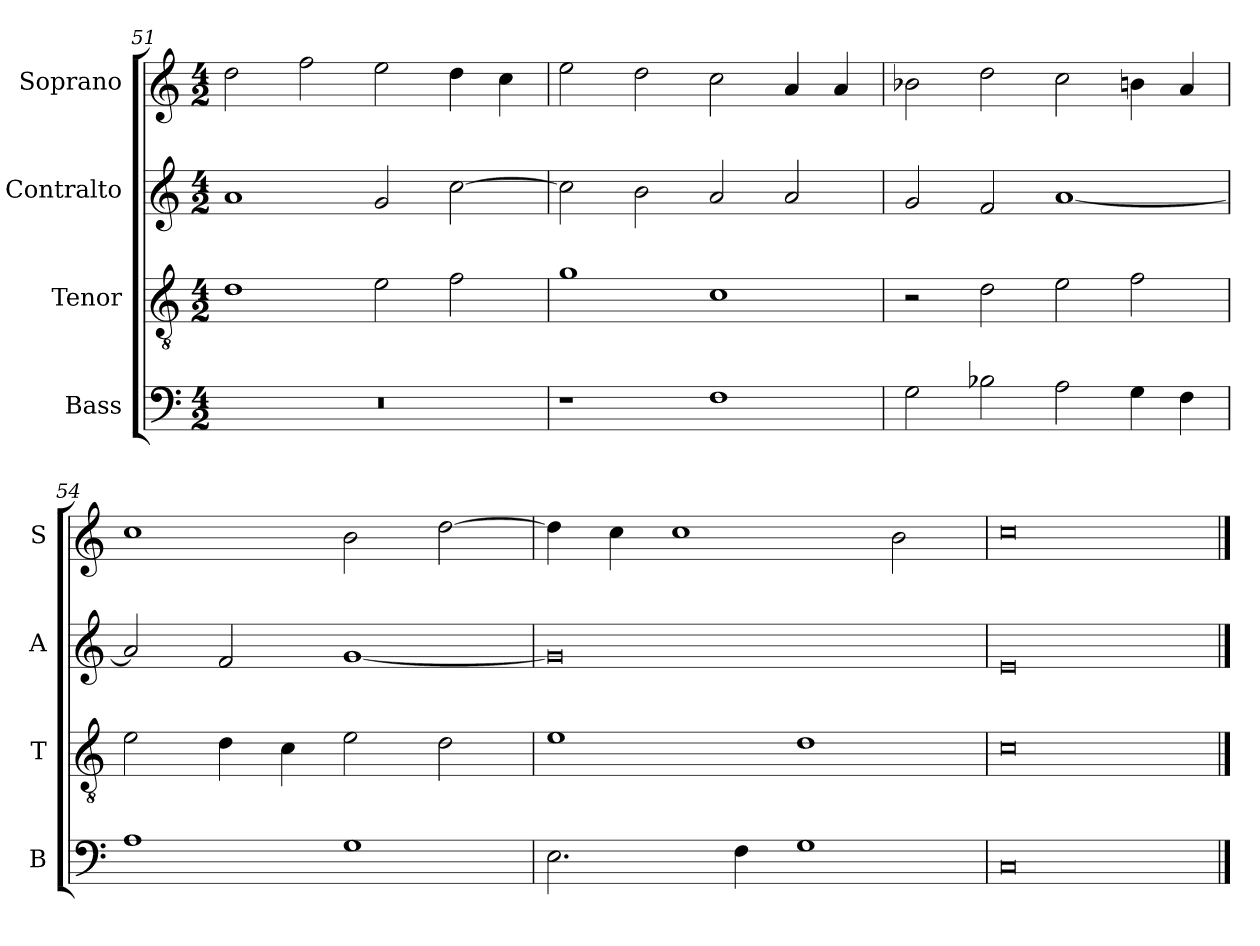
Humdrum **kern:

**kern	**kern	**kern	**kern
*part4	*part3	*part2	*part1
*staff4	*staff3	*staff2	*staff1
*I"Bass	*I"Tenor	*I"Contralto	*I"Soprano
*I'B	*I'T	*I'A	*I'S
*clefF4	*clefGv2	*clefG2	*clefG2
*k[]	*k[]	*k[]	*k[]
*C:ion	*C:ion	*C:ion	*C:ion
*M4/2	*M4/2	*M4/2	*M4/2
=51	=51	=51	=51
0r	1d	1a	2dd
.	.	.	2ff
.	2e	2g	2ee
.	2f	[2cc	4dd
.	.	.	4cc
=52	=52	=52	=52
1r	1g	2cc]	2ee
.	.	2b	2dd
1F	1c	2a	2cc
.	.	2a	4a
.	.	.	4a
=53	=53	=53	=53
2G	2r	2g	2b-X
2B-X	2d	2f	2dd
2A	2e	[1a	2cc
4G	2f	.	4bn
4F	.	.	4a
=54	=54	=54	=54
1A	2e	2a]	1cc
.	4d	2f	.
.	4c	.	.
1G	2e	[1g	2b
.	2d	.	[2dd
=55	=55	=55	=55
2.E	1e	0g]	4dd]
.	.	.	4cc
.	.	.	1cc
4F	.	.	.
1G	1d	.	.
.	.	.	2b
=56	=56	=56	=56
0C	0c	0e	0cc
==	==	==	==
*-	*-	*-	*-
